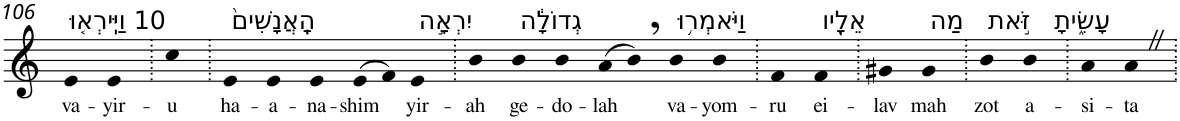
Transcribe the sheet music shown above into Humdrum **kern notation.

**kern	**text
*part1	*part1
*staff1	*staff1
*I"Piano	*
*I'Pno	*
!!LO:PB:g=z
*clefG2	*
*k[]	*
=106	=106
!LO:TX:a:t=10 וַיִּֽירְא֤וּ	!
!	!LO:LY:b
4e	va-
!	!LO:LY:b
4e	-yir-
=107.	=107.
!	!LO:LY:b
4cc	-u
=108.	=108.
!LO:TX:a:t=הָֽאֲנָשִׁים֙	!
!	!LO:LY:b
4e	ha-
!	!LO:LY:b
4e	-a-
!	!LO:LY:b
4e	-na-
!	!LO:LY:b
(>8e	-shim
8f)	.
!LO:TX:a:t=יִרְאָ֣ה	!
!	!LO:LY:b
4e	yir-
=109.	=109.
!	!LO:LY:b
4b	-ah
!LO:TX:a:t=גְדוֹלָ֔ה	!
!	!LO:LY:b
4b	ge-
!	!LO:LY:b
4b	-do-
!	!LO:LY:b
(>8a	-lah
8b,)	.
!LO:TX:a:t=וַיֹּאמְר֥וּ	!
!	!LO:LY:b
4b	va-
!	!LO:LY:b
4b	-yom-
=110.	=110.
!	!LO:LY:b
4f	-ru
!LO:TX:a:t=אֵלָ֖יו	!
!	!LO:LY:b
4f	ei-
=111.	=111.
!	!LO:LY:b
4g#X	-lav
!LO:TX:a:t=מַה	!
!	!LO:LY:b
4g#	mah
=112.	=112.
!LO:TX:a:t=זֹּ֣את	!
!	!LO:LY:b
4b	zot
!LO:TX:a:t=עָשִׂ֑יתָ	!
!	!LO:LY:b
4b	a-
=113.	=113.
!	!LO:LY:b
4a	-si-
!	!LO:LY:b
4aZ	-ta
=.	=.
*-	*-
